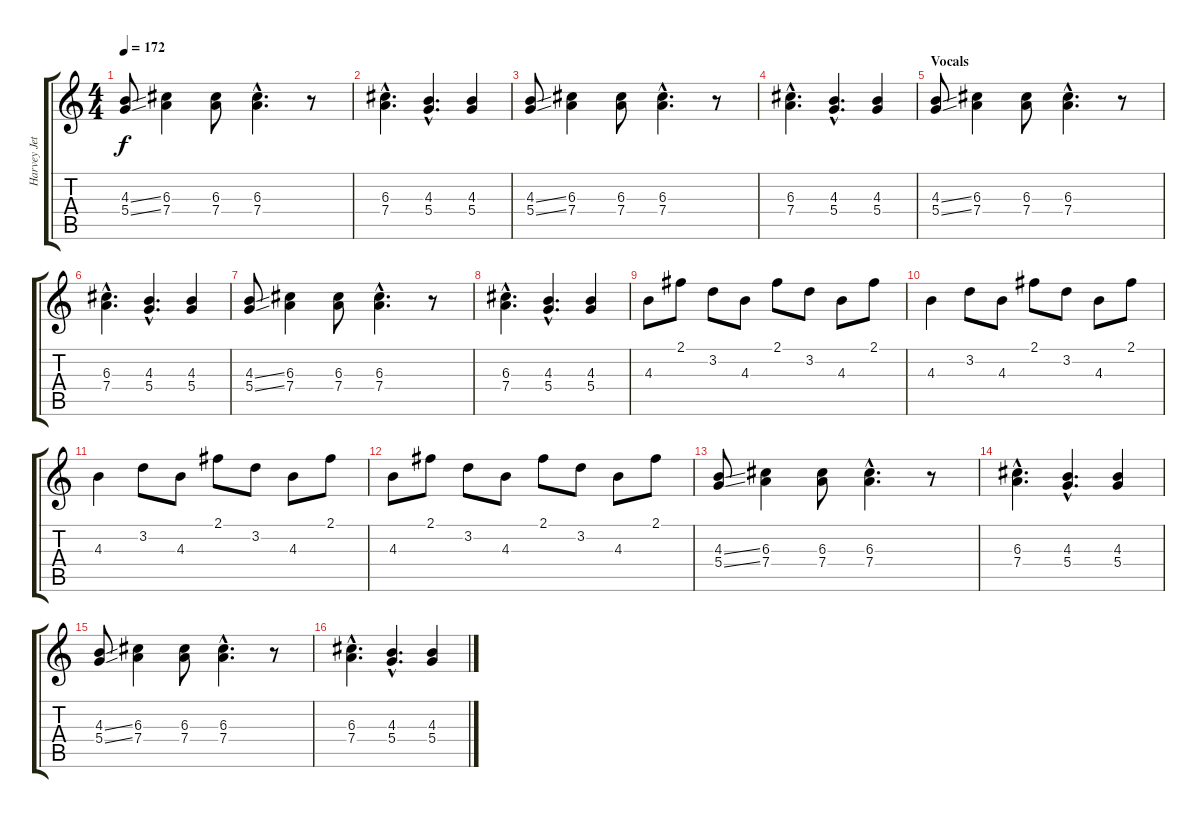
\track ("Harvey Jett  " "Harvey Jet") {instrument acousticguitarsteel}
\staff {score tabs}
\tuning (E4 B3 G3 D3 A2 E2) {hide}
\ts (4 4)
\tempo 172
\clef g2
\ks c
(4.3{ss} 5.4{ss}).8{dy f} (6.3 7.4).4 (6.3 7.4).8 (6.3{hac} 7.4{hac}).4{d} r.8 |
(6.3{hac} 7.4{hac}).4{d} (4.3{hac} 5.4{hac}).4{d} (4.3 5.4).4 |
(4.3{ss} 5.4{ss}).8 (6.3 7.4).4 (6.3 7.4).8 (6.3{hac} 7.4{hac}).4{d} r.8 |
(6.3{hac} 7.4{hac}).4{d} (4.3{hac} 5.4{hac}).4{d} (4.3 5.4).4 |
\section ("" "Vocals")
(4.3{ss} 5.4{ss}).8 (6.3 7.4).4 (6.3 7.4).8 (6.3{hac} 7.4{hac}).4{d} r.8 |
(6.3{hac} 7.4{hac}).4{d} (4.3{hac} 5.4{hac}).4{d} (4.3 5.4).4 |
(4.3{ss} 5.4{ss}).8 (6.3 7.4).4 (6.3 7.4).8 (6.3{hac} 7.4{hac}).4{d} r.8 |
(6.3{hac} 7.4{hac}).4{d} (4.3{hac} 5.4{hac}).4{d} (4.3 5.4).4 |
4.3.8 2.1.8 3.2.8 4.3.8 2.1.8 3.2.8 4.3.8 2.1.8 |
4.3.4 3.2.8 4.3.8 2.1.8 3.2.8 4.3.8 2.1.8 |
4.3.4 3.2.8 4.3.8 2.1.8 3.2.8 4.3.8 2.1.8 |
4.3.8 2.1.8 3.2.8 4.3.8 2.1.8 3.2.8 4.3.8 2.1.8 |
(4.3{ss} 5.4{ss}).8 (6.3 7.4).4 (6.3 7.4).8 (6.3{hac} 7.4{hac}).4{d} r.8 |
(6.3{hac} 7.4{hac}).4{d} (4.3{hac} 5.4{hac}).4{d} (4.3 5.4).4 |
(4.3{ss} 5.4{ss}).8 (6.3 7.4).4 (6.3 7.4).8 (6.3{hac} 7.4{hac}).4{d} r.8 |
(6.3{hac} 7.4{hac}).4{d} (4.3{hac} 5.4{hac}).4{d} (4.3 5.4).4
